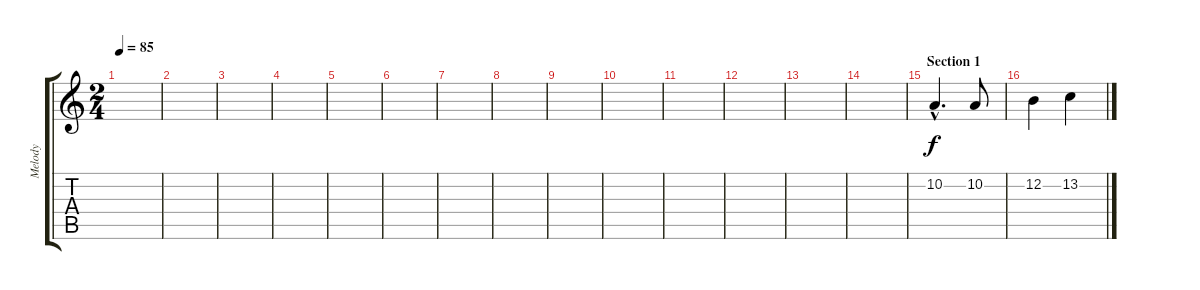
\track ("Melody" "Melody") {instrument piccolo}
\staff {score tabs}
\tuning (E4 B3 G3 D3 A2 E2) {hide}
\ts (2 4)
\tempo 85
\clef g2
\ks c
|
|
|
|
|
|
|
|
|
|
|
|
|
|
\section ("" "Section 1")
10.2{hac}.4{d} 10.2.8 |
12.2.4 13.2.4
